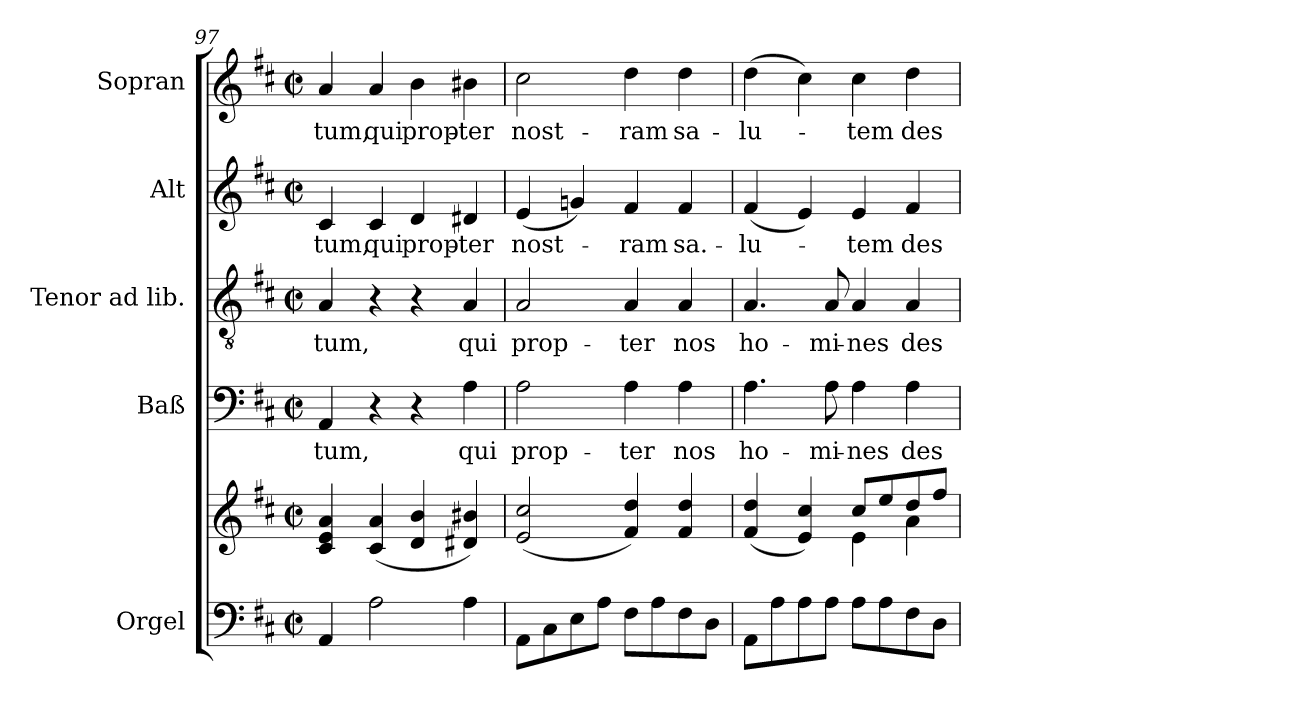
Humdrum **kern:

**kern	**kern	**kern	**text	**kern	**text	**kern	**text	**kern	**text
*part5	*part5	*part4	*part4	*part3	*part3	*part2	*part2	*part1	*part1
*staff6	*staff5	*staff4	*staff4	*staff3	*staff3	*staff2	*staff2	*staff1	*staff1
*I"Orgel	*	*I"Baß	*	*I"Tenor ad lib.	*	*I"Alt	*	*I"Sopran	*
*clefF4	*clefG2	*clefF4	*	*clefGv2	*	*clefG2	*	*clefG2	*
*k[f#c#]	*k[f#c#]	*k[f#c#]	*	*k[f#c#]	*	*k[f#c#]	*	*k[f#c#]	*
*D:	*D:	*D:	*	*D:	*	*D:	*	*D:	*
*M2/2	*M2/2	*M2/2	*	*M2/2	*	*M2/2	*	*M2/2	*
*met(c|)	*met(c|)	*met(c|)	*	*met(c|)	*	*met(c|)	*	*met(c|)	*
=97	=97	=97	=97	=97	=97	=97	=97	=97	=97
!	!	!	!LO:LY:b	!	!LO:LY:b	!	!LO:LY:b	!	!LO:LY:b
4AA/	4c#/ 4e/ 4a/	4AA/	-tum,	4A/	-tum,	4c#/	-tum,	4a/	-tum,
!	!	!	!	!	!	!	!LO:LY:b	!	!LO:LY:b
2A\	(<4c#/ 4a/	4r	.	4r	.	4c#/	qui	4a/	qui
!	!	!	!	!	!	!	!LO:LY:b	!	!LO:LY:b
.	4d/ 4b/	4r	.	4r	.	4d/	prop-	4b\	prop-
!	!	!	!LO:LY:b	!	!LO:LY:b	!	!LO:LY:b	!	!LO:LY:b
4A\	4d#X/ 4b#X/)	4A\	qui	4A/	qui	4d#X/	-ter	4b#X\	-ter
=98	=98	=98	=98	=98	=98	=98	=98	=98	=98
!	!	!	!LO:LY:b	!	!LO:LY:b	!	!LO:LY:b	!	!LO:LY:b
8AA\L	(<2e/ 2cc#/	2A\	prop-	2A/	prop-	(<4e/	nost-	2cc#\	nost-
8C#\	.	.	.	.	.	.	.	.	.
8E\	.	.	.	.	.	4gn/)	.	.	.
8A\J	.	.	.	.	.	.	.	.	.
!	!	!	!LO:LY:b	!	!LO:LY:b	!	!LO:LY:b	!	!LO:LY:b
8F#\L	4f#/ 4dd/)	4A\	-ter	4A/	-ter	4f#/	-ram	4dd\	-ram
8A\	.	.	.	.	.	.	.	.	.
!	!	!	!LO:LY:b	!	!LO:LY:b	!	!LO:LY:b	!	!LO:LY:b
8F#\	4f#/ 4dd/	4A\	nos	4A/	nos	4f#/	sa.-	4dd\	sa-
8D\J	.	.	.	.	.	.	.	.	.
=99	=99	=99	=99	=99	=99	=99	=99	=99	=99
*	*^	*	*	*	*	*	*	*	*
!	!	!	!	!LO:LY:b	!	!LO:LY:b	!	!LO:LY:b	!	!LO:LY:b
8AA\L	(<4f#/ 4dd/	2ryy	4.A\	ho-	4.A/	ho-	(<4f#/	-lu-	(>4dd\	-lu-
8A\	.	.	.	.	.	.	.	.	.	.
8A\	4e/ 4cc#/)	.	.	.	.	.	4e/)	.	4cc#\)	.
!	!	!	!	!LO:LY:b	!	!LO:LY:b	!	!	!	!
8A\J	.	.	8A\	-mi-	8A/	-mi-	.	.	.	.
!	!	!	!	!LO:LY:b	!	!LO:LY:b	!	!LO:LY:b	!	!LO:LY:b
8A\L	8cc#/L	4e\	4A\	-nes	4A/	-nes	4e/	-tem	4cc#\	-tem
8A\	8ee/	.	.	.	.	.	.	.	.	.
!	!	!	!	!LO:LY:b	!	!LO:LY:b	!	!LO:LY:b	!	!LO:LY:b
8F#\	8dd/	4a\	4A\	des-	4A/	des-	4f#/	des-	4dd\	des-
8D\J	8ff#/J	.	.	.	.	.	.	.	.	.
*	*v	*v	*	*	*	*	*	*	*	*
=	=	=	=	=	=	=	=	=	=
*-	*-	*-	*-	*-	*-	*-	*-	*-	*-
